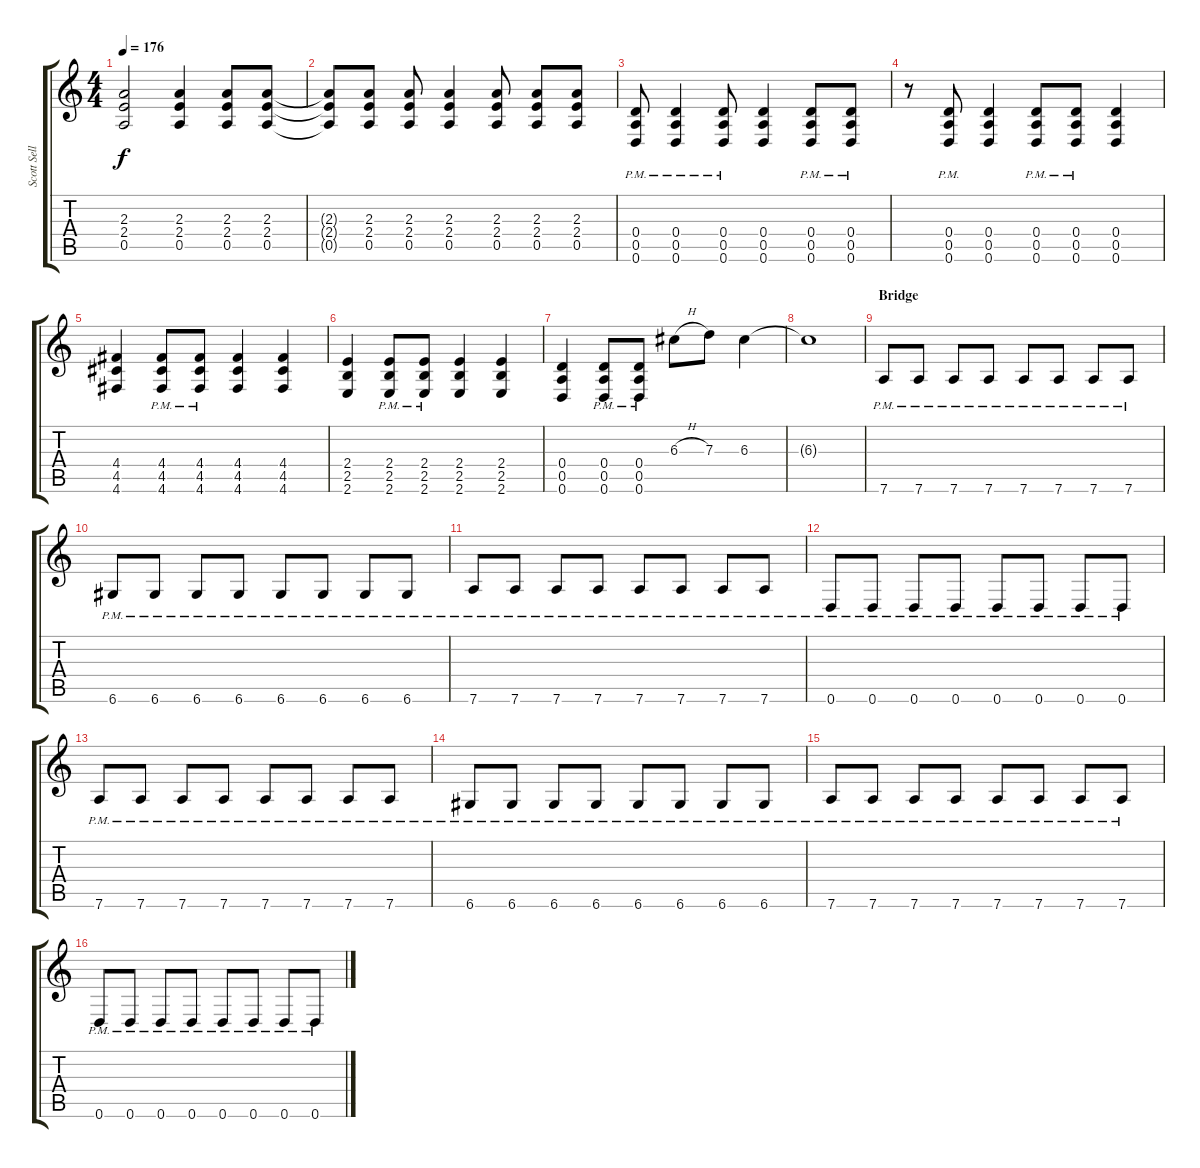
\track ("Scott Sellers" "Scott Sell") {instrument distortionguitar}
\staff {score tabs}
\tuning (E4 B3 G3 D3 A2 D2) {hide}
\ts (4 4)
\tempo 176
\clef g2
\ks c
(2.3 2.4 0.5).2{dy f} (2.3 2.4 0.5).4 (2.3 2.4 0.5).8 (2.3 2.4 0.5).8 |
(2.3{t} 2.4{t} 0.5{t}).8 (2.3 2.4 0.5).8 (2.3 2.4 0.5).8 (2.3 2.4 0.5).4 (2.3 2.4 0.5).8 (2.3 2.4 0.5).8 (2.3 2.4 0.5).8 |
(0.4{pm} 0.5{pm} 0.6{pm}).8 (0.4{pm} 0.5{pm} 0.6{pm}).4 (0.4{pm} 0.5{pm} 0.6{pm}).8 (0.4 0.5 0.6).4 (0.4{pm} 0.5{pm} 0.6{pm}).8 (0.4{pm} 0.5{pm} 0.6{pm}).8 |
r.8 (0.4{pm} 0.5{pm} 0.6{pm}).8 (0.4 0.5 0.6).4 (0.4{pm} 0.5{pm} 0.6{pm}).8 (0.4{pm} 0.5{pm} 0.6{pm}).8 (0.4 0.5 0.6).4 |
(4.4 4.5 4.6).4 (4.4{pm} 4.5{pm} 4.6{pm}).8 (4.4{pm} 4.5{pm} 4.6{pm}).8 (4.4 4.5 4.6).4 (4.4 4.5 4.6).4 |
(2.4 2.5 2.6).4 (2.4{pm} 2.5{pm} 2.6{pm}).8 (2.4{pm} 2.5{pm} 2.6{pm}).8 (2.4 2.5 2.6).4 (2.4 2.5 2.6).4 |
(0.4 0.5 0.6).4 (0.4{pm} 0.5{pm} 0.6{pm}).8 (0.4{pm} 0.5{pm} 0.6{pm}).8 6.3{h}.8 7.3.8 6.3.4 |
6.3{t}.1 |
\section ("" "Bridge")
7.6{pm}.8 7.6{pm}.8 7.6{pm}.8 7.6{pm}.8 7.6{pm}.8 7.6{pm}.8 7.6{pm}.8 7.6{pm}.8 |
6.6{pm}.8 6.6{pm}.8 6.6{pm}.8 6.6{pm}.8 6.6{pm}.8 6.6{pm}.8 6.6{pm}.8 6.6{pm}.8 |
7.6{pm}.8 7.6{pm}.8 7.6{pm}.8 7.6{pm}.8 7.6{pm}.8 7.6{pm}.8 7.6{pm}.8 7.6{pm}.8 |
0.6{pm}.8 0.6{pm}.8 0.6{pm}.8 0.6{pm}.8 0.6{pm}.8 0.6{pm}.8 0.6{pm}.8 0.6{pm}.8 |
7.6{pm}.8 7.6{pm}.8 7.6{pm}.8 7.6{pm}.8 7.6{pm}.8 7.6{pm}.8 7.6{pm}.8 7.6{pm}.8 |
6.6{pm}.8 6.6{pm}.8 6.6{pm}.8 6.6{pm}.8 6.6{pm}.8 6.6{pm}.8 6.6{pm}.8 6.6{pm}.8 |
7.6{pm}.8 7.6{pm}.8 7.6{pm}.8 7.6{pm}.8 7.6{pm}.8 7.6{pm}.8 7.6{pm}.8 7.6{pm}.8 |
0.6{pm}.8 0.6{pm}.8 0.6{pm}.8 0.6{pm}.8 0.6{pm}.8 0.6{pm}.8 0.6{pm}.8 0.6{pm}.8
